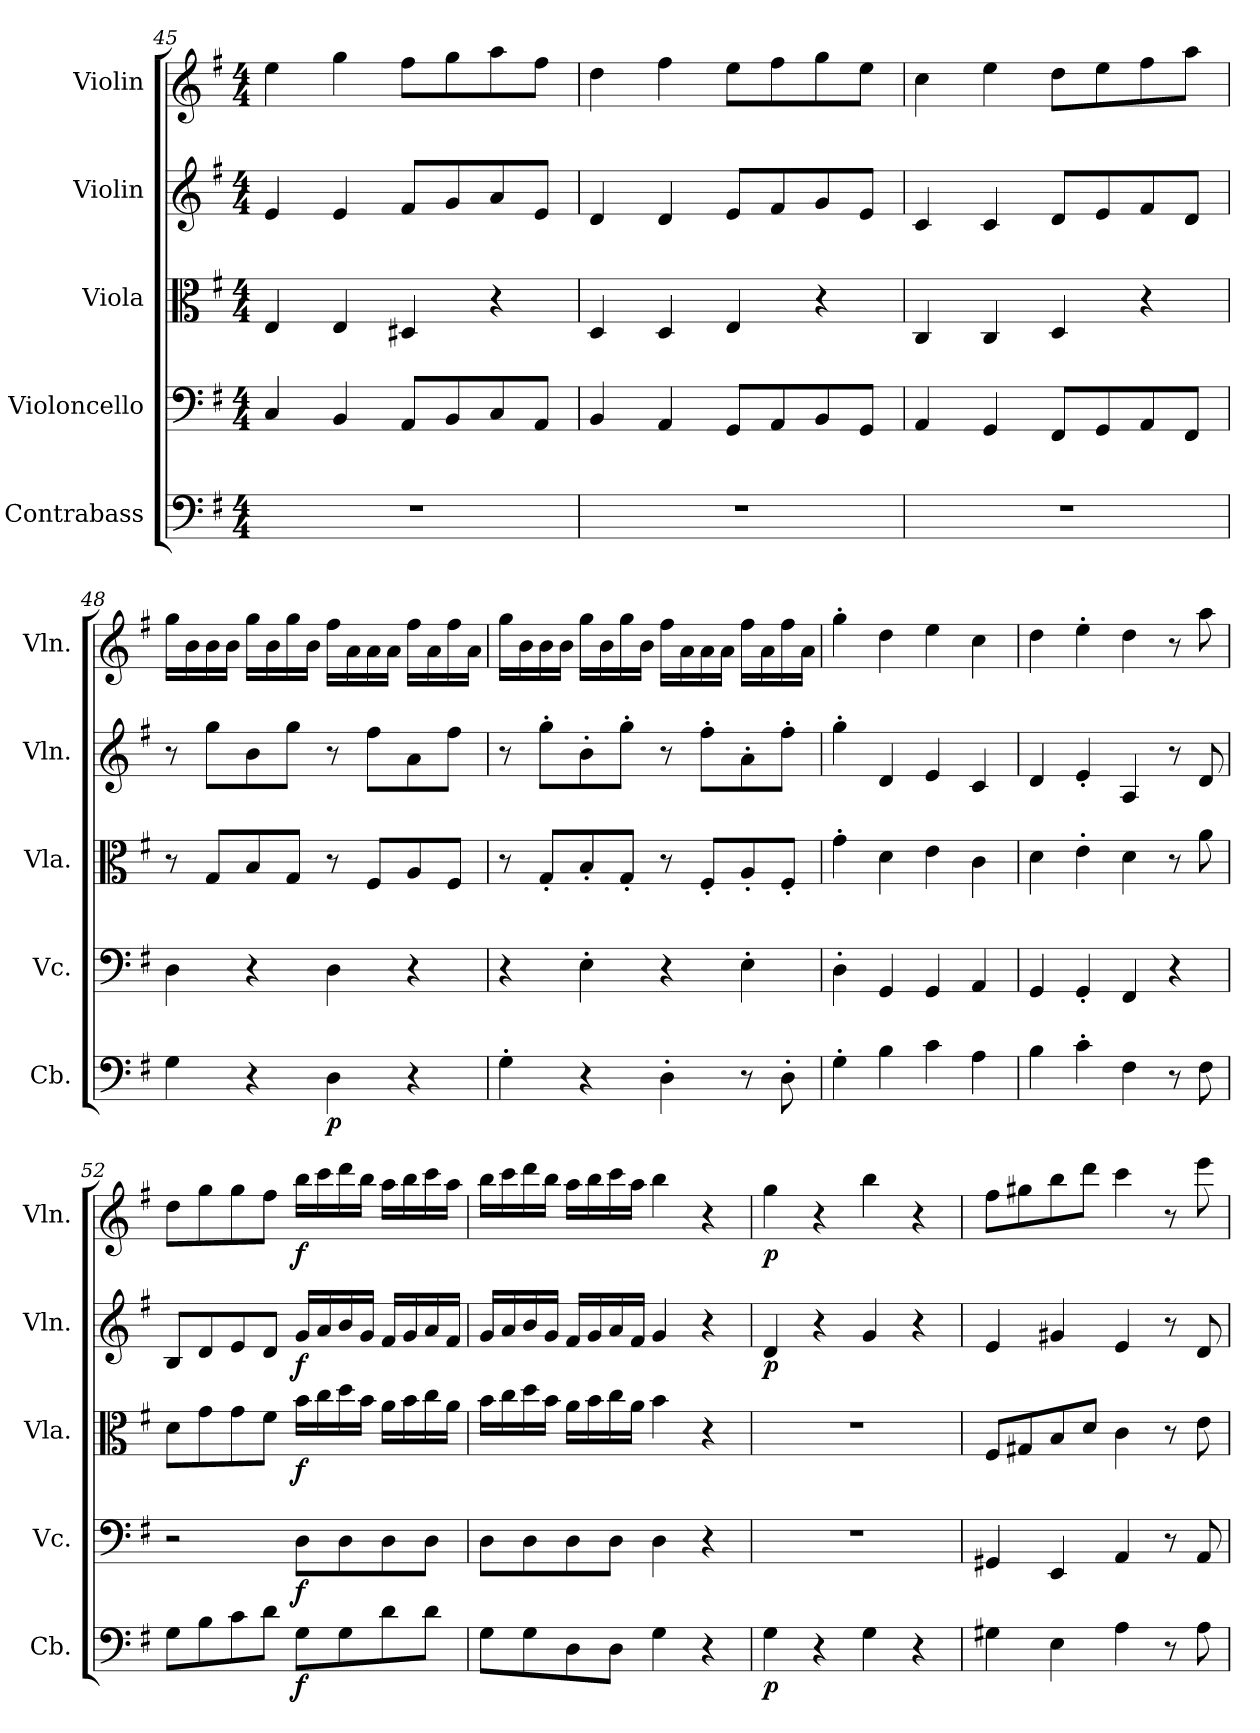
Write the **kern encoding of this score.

**kern	**dynam	**kern	**dynam	**kern	**dynam	**kern	**dynam	**kern	**dynam
*part5	*part5	*part4	*part4	*part3	*part3	*part2	*part2	*part1	*part1
*staff5	*staff5	*staff4	*staff4	*staff3	*staff3	*staff2	*staff2	*staff1	*staff1
*I"Contrabass	*	*I"Violoncello	*	*I"Viola	*	*I"Violin	*	*I"Violin	*
*I'Cb.	*	*I'Vc.	*	*I'Vla.	*	*I'Vln.	*	*I'Vln.	*
!!LO:PB:g=z
*clefF4	*	*clefF4	*	*clefC3	*	*clefG2	*	*clefG2	*
*ITrd7c12	*	*	*	*	*	*	*	*	*
*k[f#]	*	*k[f#]	*	*k[f#]	*	*k[f#]	*	*k[f#]	*
*M4/4	*	*M4/4	*	*M4/4	*	*M4/4	*	*M4/4	*
=45	=45	=45	=45	=45	=45	=45	=45	=45	=45
1r	.	4C/	.	4E/	.	4e/	.	4ee\	.
.	.	4BB/	.	4E/	.	4e/	.	4gg\	.
.	.	8AA/L	.	4D#X/	.	8f#/L	.	8ff#\L	.
.	.	8BB/	.	.	.	8g/	.	8gg\	.
.	.	8C/	.	4r	.	8a/	.	8aa\	.
.	.	8AA/J	.	.	.	8e/J	.	8ff#\J	.
=46	=46	=46	=46	=46	=46	=46	=46	=46	=46
1r	.	4BB/	.	4D/	.	4d/	.	4dd\	.
.	.	4AA/	.	4D/	.	4d/	.	4ff#\	.
.	.	8GG/L	.	4E/	.	8e/L	.	8ee\L	.
.	.	8AA/	.	.	.	8f#/	.	8ff#\	.
.	.	8BB/	.	4r	.	8g/	.	8gg\	.
.	.	8GG/J	.	.	.	8e/J	.	8ee\J	.
=47	=47	=47	=47	=47	=47	=47	=47	=47	=47
1r	.	4AA/	.	4C/	.	4c/	.	4cc\	.
.	.	4GG/	.	4C/	.	4c/	.	4ee\	.
.	.	8FF#/L	.	4D/	.	8d/L	.	8dd\L	.
.	.	8GG/	.	.	.	8e/	.	8ee\	.
.	.	8AA/	.	4r	.	8f#/	.	8ff#\	.
.	.	8FF#/J	.	.	.	8d/J	.	8aa\J	.
=48	=48	=48	=48	=48	=48	=48	=48	=48	=48
4GG\	.	4D\	.	8r	.	8r	.	16gg\LL	.
.	.	.	.	.	.	.	.	16b\	.
.	.	.	.	8G/L	.	8gg\L	.	16b\	.
.	.	.	.	.	.	.	.	16b\JJ	.
4r	.	4r	.	8B/	.	8b\	.	16gg\LL	.
.	.	.	.	.	.	.	.	16b\	.
.	.	.	.	8G/J	.	8gg\J	.	16gg\	.
.	.	.	.	.	.	.	.	16b\JJ	.
!	!LO:DY:b	!	!	!	!	!	!	!	!
4DD\	p	4D\	.	8r	.	8r	.	16ff#\LL	.
.	.	.	.	.	.	.	.	16a\	.
.	.	.	.	8F#/L	.	8ff#\L	.	16a\	.
.	.	.	.	.	.	.	.	16a\JJ	.
4r	.	4r	.	8A/	.	8a\	.	16ff#\LL	.
.	.	.	.	.	.	.	.	16a\	.
.	.	.	.	8F#/J	.	8ff#\J	.	16ff#\	.
.	.	.	.	.	.	.	.	16a\JJ	.
!!LO:LB:g=z
=49	=49	=49	=49	=49	=49	=49	=49	=49	=49
4GG'\	.	4r	.	8r	.	8r	.	16gg\LL	.
.	.	.	.	.	.	.	.	16b\	.
.	.	.	.	8G'/L	.	8gg'\L	.	16b\	.
.	.	.	.	.	.	.	.	16b\JJ	.
4r	.	4E'\	.	8B'/	.	8b'\	.	16gg\LL	.
.	.	.	.	.	.	.	.	16b\	.
.	.	.	.	8G'/J	.	8gg'\J	.	16gg\	.
.	.	.	.	.	.	.	.	16b\JJ	.
4DD'\	.	4r	.	8r	.	8r	.	16ff#\LL	.
.	.	.	.	.	.	.	.	16a\	.
.	.	.	.	8F#'/L	.	8ff#'\L	.	16a\	.
.	.	.	.	.	.	.	.	16a\JJ	.
8r	.	4E'\	.	8A'/	.	8a'\	.	16ff#\LL	.
.	.	.	.	.	.	.	.	16a\	.
8DD'\	.	.	.	8F#'/J	.	8ff#'\J	.	16ff#\	.
.	.	.	.	.	.	.	.	16a\JJ	.
=50	=50	=50	=50	=50	=50	=50	=50	=50	=50
4GG'\	.	4D'\	.	4g'\	.	4gg'\	.	4gg'\	.
4BB\	.	4GG/	.	4d\	.	4d/	.	4dd\	.
4C\	.	4GG/	.	4e\	.	4e/	.	4ee\	.
4AA\	.	4AA/	.	4c\	.	4c/	.	4cc\	.
=51	=51	=51	=51	=51	=51	=51	=51	=51	=51
4BB\	.	4GG/	.	4d\	.	4d/	.	4dd\	.
4C'\	.	4GG'/	.	4e'\	.	4e'/	.	4ee'\	.
4FF#\	.	4FF#/	.	4d\	.	4A/	.	4dd\	.
8r	.	4r	.	8r	.	8r	.	8r	.
8FF#\	.	.	.	8a\	.	8d/	.	8aa\	.
=52	=52	=52	=52	=52	=52	=52	=52	=52	=52
8GG\L	.	2r	.	8d\L	.	8B/L	.	8dd\L	.
8BB\	.	.	.	8g\	.	8d/	.	8gg\	.
8C\	.	.	.	8g\	.	8e/	.	8gg\	.
8D\J	.	.	.	8f#\J	.	8d/J	.	8ff#\J	.
!	!LO:DY:b	!	!LO:DY:b	!	!LO:DY:b	!	!LO:DY:b	!	!LO:DY:b
8GG\L	f	8D\L	f	16b\LL	f	16g/LL	f	16bb\LL	f
.	.	.	.	16cc\	.	16a/	.	16ccc\	.
8GG\	.	8D\	.	16dd\	.	16b/	.	16ddd\	.
.	.	.	.	16b\JJ	.	16g/JJ	.	16bb\JJ	.
8D\	.	8D\	.	16a\LL	.	16f#/LL	.	16aa\LL	.
.	.	.	.	16b\	.	16g/	.	16bb\	.
8D\J	.	8D\J	.	16cc\	.	16a/	.	16ccc\	.
.	.	.	.	16a\JJ	.	16f#/JJ	.	16aa\JJ	.
!!LO:PB:g=z
=53	=53	=53	=53	=53	=53	=53	=53	=53	=53
8GG\L	.	8D\L	.	16b\LL	.	16g/LL	.	16bb\LL	.
.	.	.	.	16cc\	.	16a/	.	16ccc\	.
8GG\	.	8D\	.	16dd\	.	16b/	.	16ddd\	.
.	.	.	.	16b\JJ	.	16g/JJ	.	16bb\JJ	.
8DD\	.	8D\	.	16a\LL	.	16f#/LL	.	16aa\LL	.
.	.	.	.	16b\	.	16g/	.	16bb\	.
8DD\J	.	8D\J	.	16cc\	.	16a/	.	16ccc\	.
.	.	.	.	16a\JJ	.	16f#/JJ	.	16aa\JJ	.
4GG\	.	4D\	.	4b\	.	4g/	.	4bb\	.
4r	.	4r	.	4r	.	4r	.	4r	.
=54	=54	=54	=54	=54	=54	=54	=54	=54	=54
!	!LO:DY:b	!	!	!	!	!	!LO:DY:b	!	!LO:DY:b
4GG\	p	1r	.	1r	.	4d/	p	4gg\	p
4r	.	.	.	.	.	4r	.	4r	.
4GG\	.	.	.	.	.	4g/	.	4bb\	.
4r	.	.	.	.	.	4r	.	4r	.
=55	=55	=55	=55	=55	=55	=55	=55	=55	=55
4GG#X\	.	4GG#X/	.	8F#/L	.	4e/	.	8ff#\L	.
.	.	.	.	8G#X/	.	.	.	8gg#X\	.
4EE\	.	4EE/	.	8B/	.	4g#X/	.	8bb\	.
.	.	.	.	8d/J	.	.	.	8ddd\J	.
4AA\	.	4AA/	.	4c\	.	4e/	.	4ccc\	.
8r	.	8r	.	8r	.	8r	.	8r	.
8AA\	.	8AA/	.	8e\	.	8d/	.	8eee\	.
=	=	=	=	=	=	=	=	=	=
*-	*-	*-	*-	*-	*-	*-	*-	*-	*-
